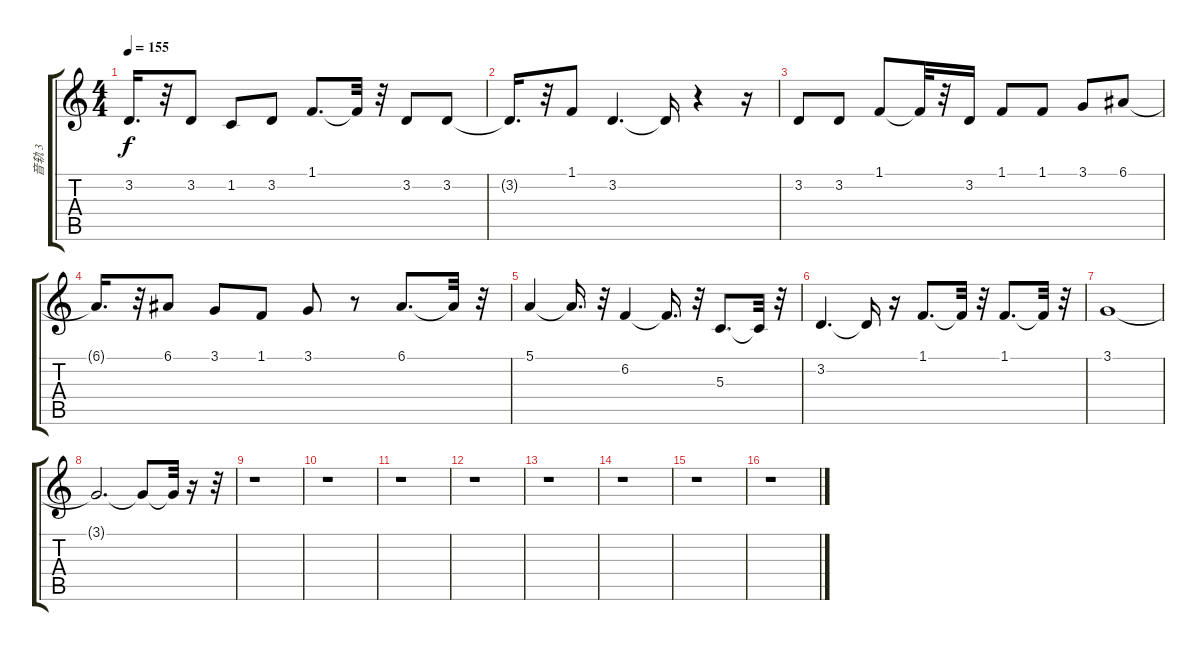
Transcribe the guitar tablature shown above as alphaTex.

\track ("音轨 3" "音轨 3") {instrument musicbox}
\staff {score tabs}
\tuning (E4 B3 G3 D3 A2 E2) {hide}
\ts (4 4)
\tempo 155
\clef g2
\ks c
3.2{t}.16{d dy f} r.32 3.2.8 1.2.8 3.2.8 1.1.8{d} 1.1{t}.32 r.32 3.2.8 3.2.8 |
3.2{t}.16{d} r.32 1.1.8 3.2.4{d} 3.2{t}.16 r.4 r.16 |
3.2.8 3.2.8 1.1.8 1.1{t}.32 r.32 3.2.16 1.1.8 1.1.8 3.1.8 6.1.8 |
6.1{t}.16{d} r.32 6.1.8 3.1.8 1.1.8 3.1.8 r.8 6.1.8{d} 6.1{t}.32 r.32 |
5.1.4 5.1{t}.16{d} r.32 6.2.4 6.2{t}.16{d} r.32 5.3.8{d} 5.3{t}.32 r.32 |
3.2.4{d} 3.2{t}.16 r.16 1.1.8{d} 1.1{t}.32 r.32 1.1.8{d} 1.1{t}.32 r.32 |
3.1.1 |
3.1{t}.2{d} 3.1{t}.8 3.1{t}.32 r.16 r.32 |
r.1 |
r.1 |
r.1 |
r.1 |
r.1 |
r.1 |
r.1 |
r.1
